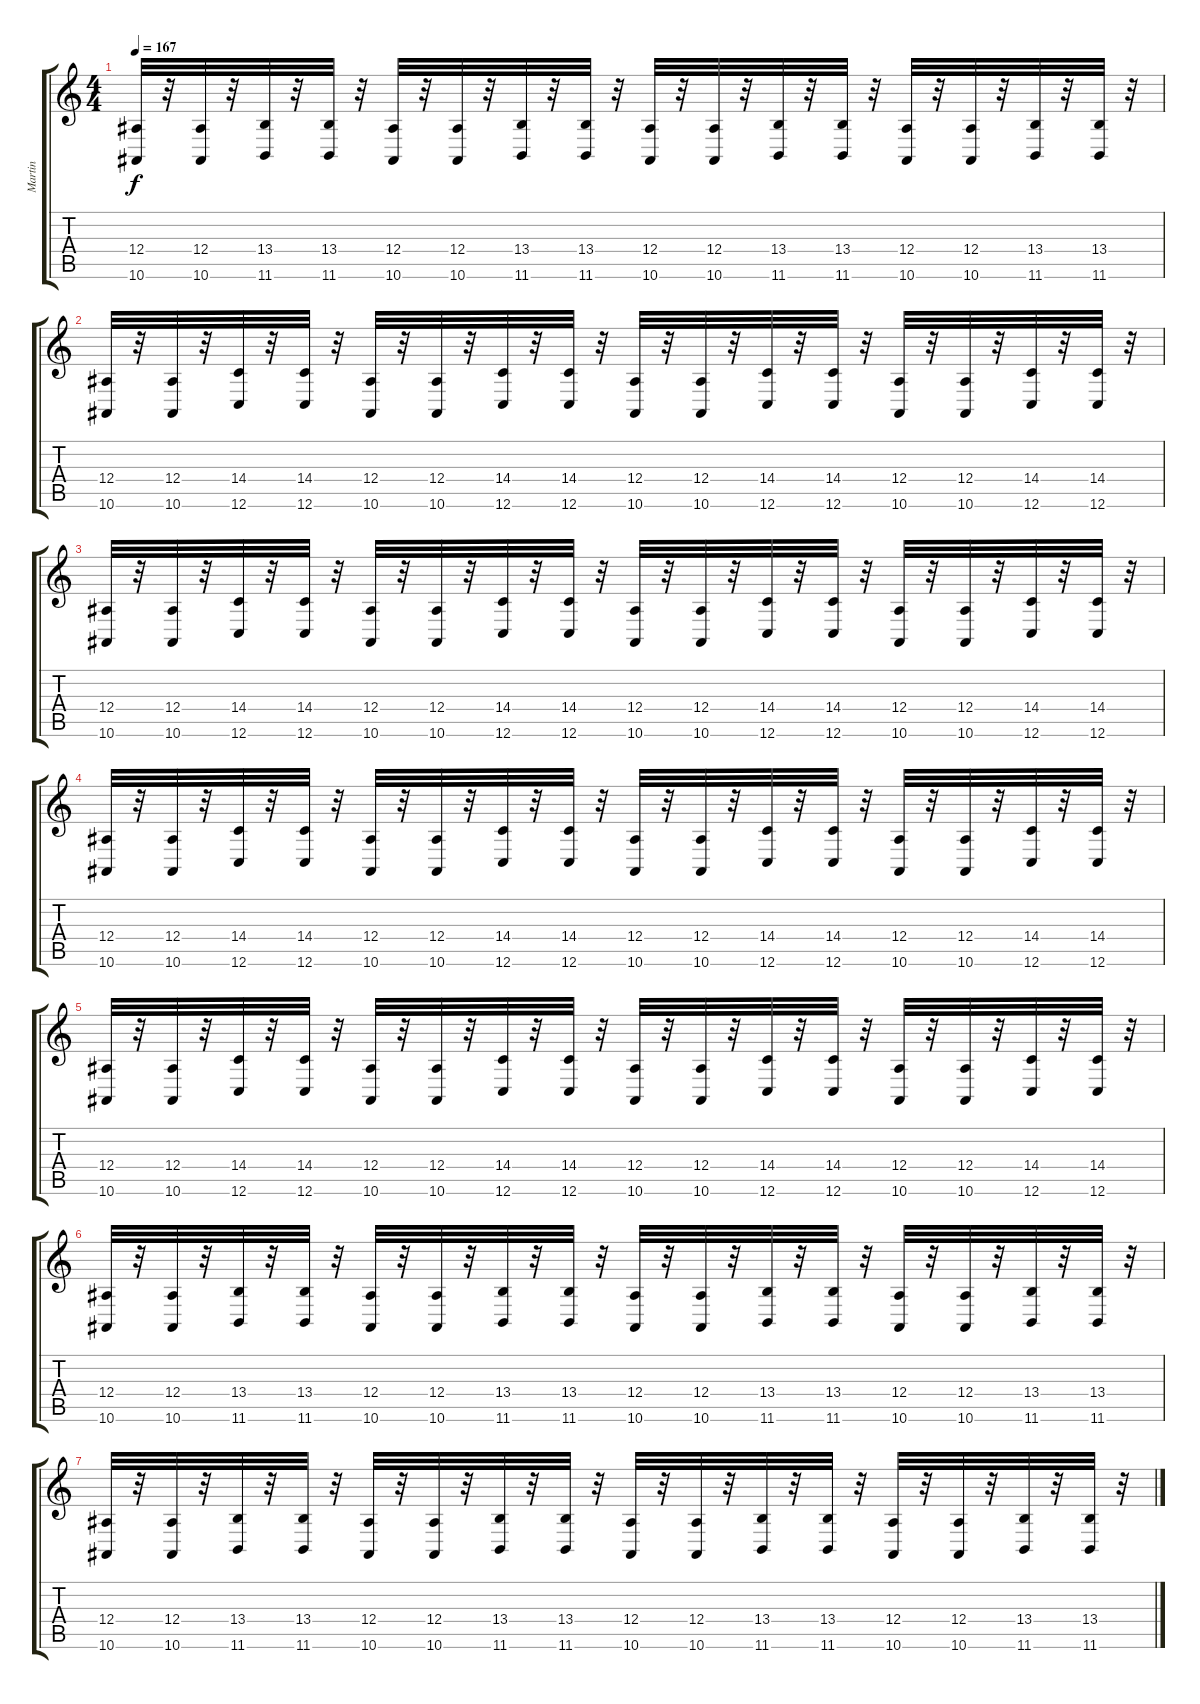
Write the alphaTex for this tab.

\track ("Martin" "Martin") {instrument brasssection}
\staff {score tabs}
\tuning (C4 G3 Eb3 Bb2 F2 C2) {hide}
\ts (4 4)
\tempo 167
\clef g2
\ks c
(12.4 10.6).32{dy f} r.32 (12.4 10.6).32 r.32 (13.4 11.6).32 r.32 (13.4 11.6).32 r.32 (12.4 10.6).32 r.32 (12.4 10.6).32 r.32 (13.4 11.6).32 r.32 (13.4 11.6).32 r.32 (12.4 10.6).32 r.32 (12.4 10.6).32 r.32 (13.4 11.6).32 r.32 (13.4 11.6).32 r.32 (12.4 10.6).32 r.32 (12.4 10.6).32 r.32 (13.4 11.6).32 r.32 (13.4 11.6).32 r.32 |
(12.4 10.6).32 r.32 (12.4 10.6).32 r.32 (14.4 12.6).32 r.32 (14.4 12.6).32 r.32 (12.4 10.6).32 r.32 (12.4 10.6).32 r.32 (14.4 12.6).32 r.32 (14.4 12.6).32 r.32 (12.4 10.6).32 r.32 (12.4 10.6).32 r.32 (14.4 12.6).32 r.32 (14.4 12.6).32 r.32 (12.4 10.6).32 r.32 (12.4 10.6).32 r.32 (14.4 12.6).32 r.32 (14.4 12.6).32 r.32 |
(12.4 10.6).32 r.32 (12.4 10.6).32 r.32 (14.4 12.6).32 r.32 (14.4 12.6).32 r.32 (12.4 10.6).32 r.32 (12.4 10.6).32 r.32 (14.4 12.6).32 r.32 (14.4 12.6).32 r.32 (12.4 10.6).32 r.32 (12.4 10.6).32 r.32 (14.4 12.6).32 r.32 (14.4 12.6).32 r.32 (12.4 10.6).32 r.32 (12.4 10.6).32 r.32 (14.4 12.6).32 r.32 (14.4 12.6).32 r.32 |
(12.4 10.6).32 r.32 (12.4 10.6).32 r.32 (14.4 12.6).32 r.32 (14.4 12.6).32 r.32 (12.4 10.6).32 r.32 (12.4 10.6).32 r.32 (14.4 12.6).32 r.32 (14.4 12.6).32 r.32 (12.4 10.6).32 r.32 (12.4 10.6).32 r.32 (14.4 12.6).32 r.32 (14.4 12.6).32 r.32 (12.4 10.6).32 r.32 (12.4 10.6).32 r.32 (14.4 12.6).32 r.32 (14.4 12.6).32 r.32 |
(12.4 10.6).32 r.32 (12.4 10.6).32 r.32 (14.4 12.6).32 r.32 (14.4 12.6).32 r.32 (12.4 10.6).32 r.32 (12.4 10.6).32 r.32 (14.4 12.6).32 r.32 (14.4 12.6).32 r.32 (12.4 10.6).32 r.32 (12.4 10.6).32 r.32 (14.4 12.6).32 r.32 (14.4 12.6).32 r.32 (12.4 10.6).32 r.32 (12.4 10.6).32 r.32 (14.4 12.6).32 r.32 (14.4 12.6).32 r.32 |
(12.4 10.6).32 r.32 (12.4 10.6).32 r.32 (13.4 11.6).32 r.32 (13.4 11.6).32 r.32 (12.4 10.6).32 r.32 (12.4 10.6).32 r.32 (13.4 11.6).32 r.32 (13.4 11.6).32 r.32 (12.4 10.6).32 r.32 (12.4 10.6).32 r.32 (13.4 11.6).32 r.32 (13.4 11.6).32 r.32 (12.4 10.6).32 r.32 (12.4 10.6).32 r.32 (13.4 11.6).32 r.32 (13.4 11.6).32 r.32 |
(12.4 10.6).32 r.32 (12.4 10.6).32 r.32 (13.4 11.6).32 r.32 (13.4 11.6).32 r.32 (12.4 10.6).32 r.32 (12.4 10.6).32 r.32 (13.4 11.6).32 r.32 (13.4 11.6).32 r.32 (12.4 10.6).32 r.32 (12.4 10.6).32 r.32 (13.4 11.6).32 r.32 (13.4 11.6).32 r.32 (12.4 10.6).32 r.32 (12.4 10.6).32 r.32 (13.4 11.6).32 r.32 (13.4 11.6).32 r.32
